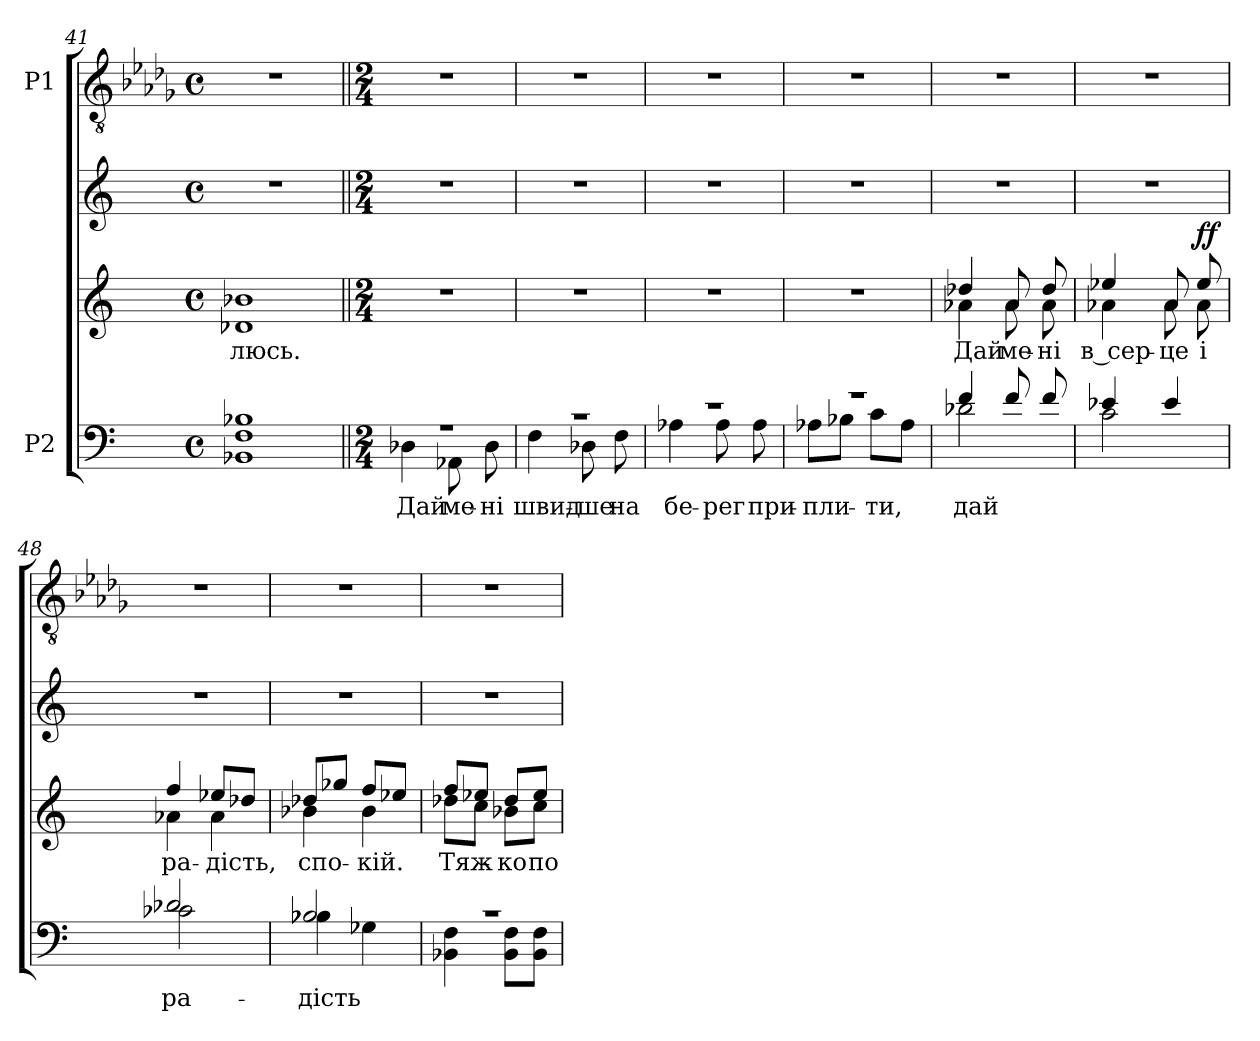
**kern	**text	**kern	**text	**kern	**dynam	**kern
*part2	*part2	*part2	*part2	*part2	*part2	*part1
*staff4	*staff4	*staff3	*staff3	*staff2	*staff2/3/4	*staff1
*I"P2	*	*	*	*	*	*I"P1
*clefF4	*	*clefG2	*	*clefG2	*	*clefGv2
*	*	*	*	*	*	*ITrd7c12
*k[]	*	*k[]	*	*k[]	*	*k[b-e-a-d-g-]
*C:	*	*C:	*	*C:	*	*D-:
*M4/4	*	*M4/4	*	*M4/4	*	*M4/4
*met(c)	*	*met(c)	*	*met(c)	*	*met(c)
=41	=41	=41	=41	=41	=41	=41
*^	*	*	*	*	*	*
!	!	!	!	!LO:LY:b:color=#000000	!	!	!
*	*	*	*^	*	*	*	*
1B-i	1BB-i 1Fi	.	1b-i	1d-i	-люсь.	1r	.	1r
*	*	*	*v	*v	*	*	*	*
=42||	=42||	=42||	=42||	=42||	=42||	=42||	=42||
*M2/4	*	*	*M2/4	*	*M2/4	*	*M2/4
*	*	*	*^	*	*	*	*
!LO:N:vis=1	!	!	!	!	!	!	!	!
*	*	*	*v	*v	*	*	*	*
*	*	*	*^	*	*	*	*
!	!	!	!LO:TX:a:B:t=Moderato	!	!	!	!	!
!	!	!LO:LY:b:color=#000000	!LO:N:vis=1	!	!	!LO:N:vis=1	!	!LO:N:vis=1
*	*	*	*v	*v	*	*	*	*
2r	4D-i\	Дай	2r	.	2r	.	2r
!	!	!LO:LY:b:color=#000000	!	!	!	!	!
.	8AA-i\	ме-	.	.	.	.	.
!	!	!LO:LY:b:color=#000000	!	!	!	!	!
.	8D-i\	-ні	.	.	.	.	.
=43	=43	=43	=43	=43	=43	=43	=43
!LO:N:vis=1	!	!	!	!	!	!	!
!	!	!LO:LY:b:color=#000000	!LO:N:vis=1	!	!LO:N:vis=1	!	!LO:N:vis=1
2r	4Fi\	швид-	2r	.	2r	.	2r
!	!	!LO:LY:b:color=#000000	!	!	!	!	!
.	8D-i\	-ше	.	.	.	.	.
!	!	!LO:LY:b:color=#000000	!	!	!	!	!
.	8Fi\	на	.	.	.	.	.
=44	=44	=44	=44	=44	=44	=44	=44
!LO:N:vis=1	!	!	!	!	!	!	!
!	!	!LO:LY:b:color=#000000	!LO:N:vis=1	!	!LO:N:vis=1	!	!LO:N:vis=1
2r	4A-i\	бе-	2r	.	2r	.	2r
!	!	!LO:LY:b:color=#000000	!	!	!	!	!
.	8A-i\	-рег	.	.	.	.	.
!	!	!LO:LY:b:color=#000000	!	!	!	!	!
.	8A-i\	при-	.	.	.	.	.
!!LO:LB:g=z
=45	=45	=45	=45	=45	=45	=45	=45
!LO:N:vis=1	!	!	!	!	!	!	!
!	!	!LO:LY:b:color=#000000	!LO:N:vis=1	!	!LO:N:vis=1	!	!LO:N:vis=1
2r	8A-i\L	-пли-	2r	.	2r	.	2r
.	8B-i\J	.	.	.	.	.	.
!	!	!LO:LY:b:color=#000000	!	!	!	!	!
.	8ci\L	-ти,	.	.	.	.	.
.	8A-i\J	.	.	.	.	.	.
=46	=46	=46	=46	=46	=46	=46	=46
!	!	!LO:LY:b:color=#000000	!	!	!	!	!
!	!	!	!	!LO:LY:b:color=#000000	!LO:N:vis=1	!	!LO:N:vis=1
*	*	*	*^	*	*	*	*
4fi/	2d-i\	дай	4dd-i/	4a-i\	Дай	2r	.	2r
!	!	!	!	!	!LO:LY:b:color=#000000	!	!	!
8fi/	.	.	8a-i/	8a-i\	ме-	.	.	.
!	!	!	!	!	!LO:LY:b:color=#000000	!	!	!
8fi/	.	.	8dd-i/	8a-i\	-ні	.	.	.
=47	=47	=47	=47	=47	=47	=47	=47	=47
!	!	!	!	!	!LO:LY:b:color=#000000	!LO:N:vis=1	!	!LO:N:vis=1
*	*^	*	*	*	*	*	*	*
4e-i/	2ci\	4.ryy	.	4ee-i/	4a-i\	в сер-	2r	.	2r
!	!	!	!	!	!	!LO:LY:b:color=#000000	!	!	!
4e-i/	.	.	.	8a-i/	8a-i\	-це	.	.	.
!	!	!	!	!	!	!LO:LY:b:color=#000000	!	!	!
.	.	8ryy	.	8ee-i/	8a-i\	і	.	f f	.
*	*v	*v	*	*	*	*	*	*	*
=48	=48	=48	=48	=48	=48	=48	=48	=48
*	*^	*	*	*	*	*	*	*
!	!	!	!LO:LY:b:color=#000000	!	!	!	!	!	!
*	*v	*v	*	*	*	*	*	*	*
*	*^	*	*	*	*	*	*	*
!	!	!	!	!	!	!LO:LY:b:color=#000000	!LO:N:vis=1	!	!LO:N:vis=1
*	*v	*v	*	*	*	*	*	*	*
2d-i/	2c-Xi\	ра-	4ffi/	4a-i\	ра-	2r	.	2r
!	!	!	!	!	!LO:LY:b:color=#000000	!	!	!
.	.	.	8ee-i/L	4a-i\	-дість,	.	.	.
.	.	.	8dd-i/J	.	.	.	.	.
=49	=49	=49	=49	=49	=49	=49	=49	=49
!	!	!LO:LY:b:color=#000000	!	!	!	!	!	!
!	!	!	!	!	!LO:LY:b:color=#000000	!LO:N:vis=1	!	!LO:N:vis=1
2B-i/	4B-i\	-дість	8dd-i/L	4b-i\	спо-	2r	.	2r
.	.	.	8gg-i/J	.	.	.	.	.
!	!	!	!	!	!LO:LY:b:color=#000000	!	!	!
.	4G-i\	.	8ffi/L	4b-i\	-кій.	.	.	.
.	.	.	8ee-i/J	.	.	.	.	.
!!LO:PB:g=z
=50	=50	=50	=50	=50	=50	=50	=50	=50
!LO:N:vis=1	!	!	!	!	!	!	!	!
!	!	!	!	!	!LO:LY:b:color=#000000	!LO:N:vis=1	!	!LO:N:vis=1
2r	4BB-i\ 4Fi	.	8ffi/L	8dd-i\L	Тяж-	2r	.	2r
.	.	.	8ee-i/J	8cci\J	.	.	.	.
!	!	!	!	!	!LO:LY:b:color=#000000	!	!	!
.	8BB-i\ 8FiL	.	8dd-i/L	8b-i\L	-ко	.	.	.
!	!	!	!	!	!LO:LY:b:color=#000000	!	!	!
.	8BB-i\ 8FiJ	.	8ee-i/J	8cci\J	по	.	.	.
*v	*v	*	*	*	*	*	*	*
*	*	*v	*v	*	*	*	*
=	=	=	=	=	=	=
*-	*-	*-	*-	*-	*-	*-
